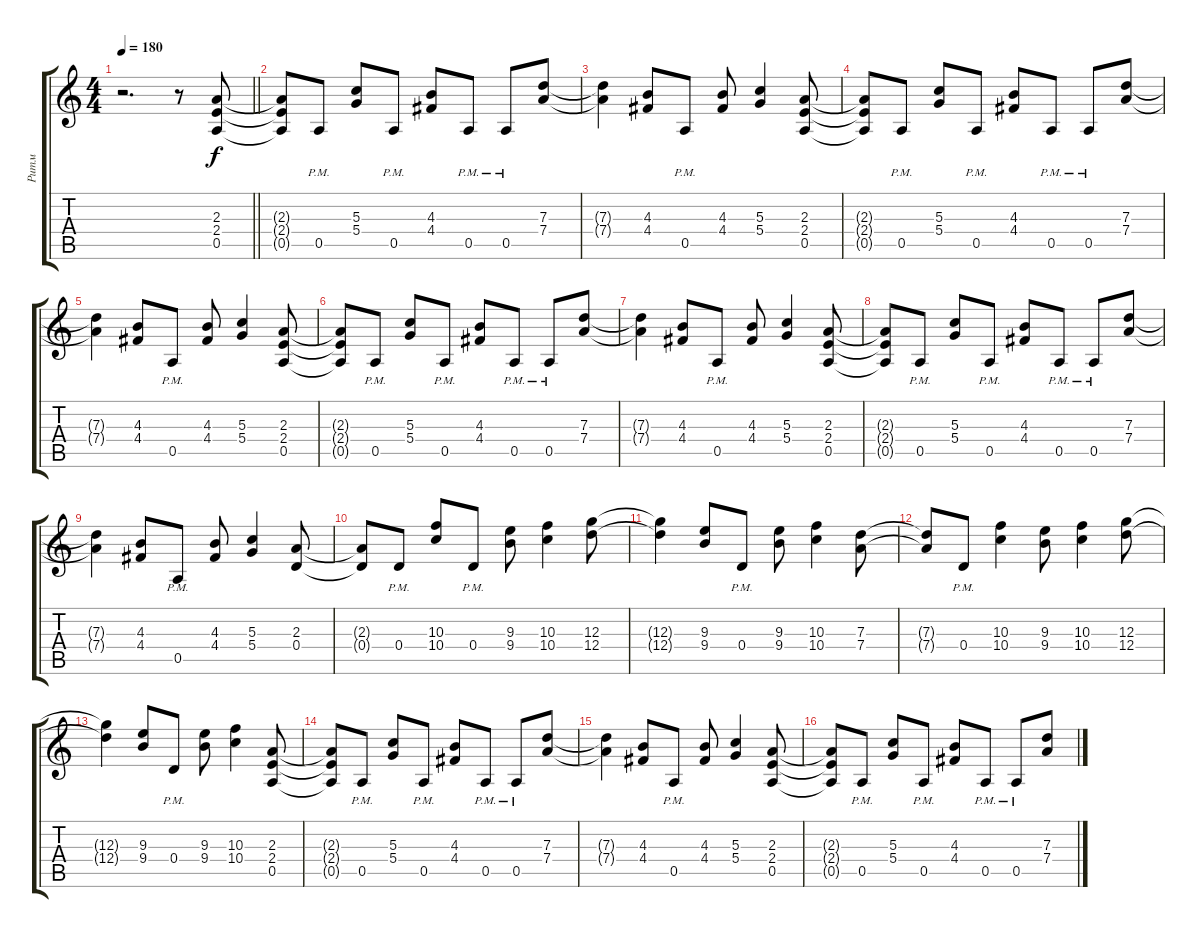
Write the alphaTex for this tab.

\track ("Ритм" "Ритм") {instrument distortionguitar}
\staff {score tabs}
\tuning (E4 B3 G3 D3 A2 E2) {hide}
\ts (4 4)
\tempo 180
\clef g2
\barLineRight lightlight
\ks c
r.2{d dy f} r.8 (2.3 2.4 0.5).8 |
(2.3{t} 2.4{t} 0.5{t}).8 0.5{pm}.8 (5.3 5.4).8 0.5{pm}.8 (4.3 4.4).8 0.5{pm}.8 0.5{pm}.8 (7.3 7.4).8 |
(7.3{t} 7.4{t}).4 (4.3 4.4).8 0.5{pm}.8 (4.3 4.4).8 (5.3 5.4).4 (2.3 2.4 0.5).8 |
(2.3{t} 2.4{t} 0.5{t}).8 0.5{pm}.8 (5.3 5.4).8 0.5{pm}.8 (4.3 4.4).8 0.5{pm}.8 0.5{pm}.8 (7.3 7.4).8 |
(7.3{t} 7.4{t}).4 (4.3 4.4).8 0.5{pm}.8 (4.3 4.4).8 (5.3 5.4).4 (2.3 2.4 0.5).8 |
(2.3{t} 2.4{t} 0.5{t}).8 0.5{pm}.8 (5.3 5.4).8 0.5{pm}.8 (4.3 4.4).8 0.5{pm}.8 0.5{pm}.8 (7.3 7.4).8 |
(7.3{t} 7.4{t}).4 (4.3 4.4).8 0.5{pm}.8 (4.3 4.4).8 (5.3 5.4).4 (2.3 2.4 0.5).8 |
(2.3{t} 2.4{t} 0.5{t}).8 0.5{pm}.8 (5.3 5.4).8 0.5{pm}.8 (4.3 4.4).8 0.5{pm}.8 0.5{pm}.8 (7.3 7.4).8 |
(7.3{t} 7.4{t}).4 (4.3 4.4).8 0.5{pm}.8 (4.3 4.4).8 (5.3 5.4).4 (2.3 0.4).8 |
(2.3{t} 0.4{t}).8 0.4{pm}.8 (10.3 10.4).8 0.4{pm}.8 (9.3 9.4).8 (10.3 10.4).4 (12.3 12.4).8 |
(12.3{t} 12.4{t}).4 (9.3 9.4).8 0.4{pm}.8 (9.3 9.4).8 (10.3 10.4).4 (7.3 7.4).8 |
(7.3{t} 7.4{t}).8 0.4{pm}.8 (10.3 10.4).4 (9.3 9.4).8 (10.3 10.4).4 (12.3 12.4).8 |
(12.3{t} 12.4{t}).4 (9.3 9.4).8 0.4{pm}.8 (9.3 9.4).8 (10.3 10.4).4 (2.3 2.4 0.5).8 |
(2.3{t} 2.4{t} 0.5{t}).8 0.5{pm}.8 (5.3 5.4).8 0.5{pm}.8 (4.3 4.4).8 0.5{pm}.8 0.5{pm}.8 (7.3 7.4).8 |
(7.3{t} 7.4{t}).4 (4.3 4.4).8 0.5{pm}.8 (4.3 4.4).8 (5.3 5.4).4 (2.3 2.4 0.5).8 |
(2.3{t} 2.4{t} 0.5{t}).8 0.5{pm}.8 (5.3 5.4).8 0.5{pm}.8 (4.3 4.4).8 0.5{pm}.8 0.5{pm}.8 (7.3 7.4).8
